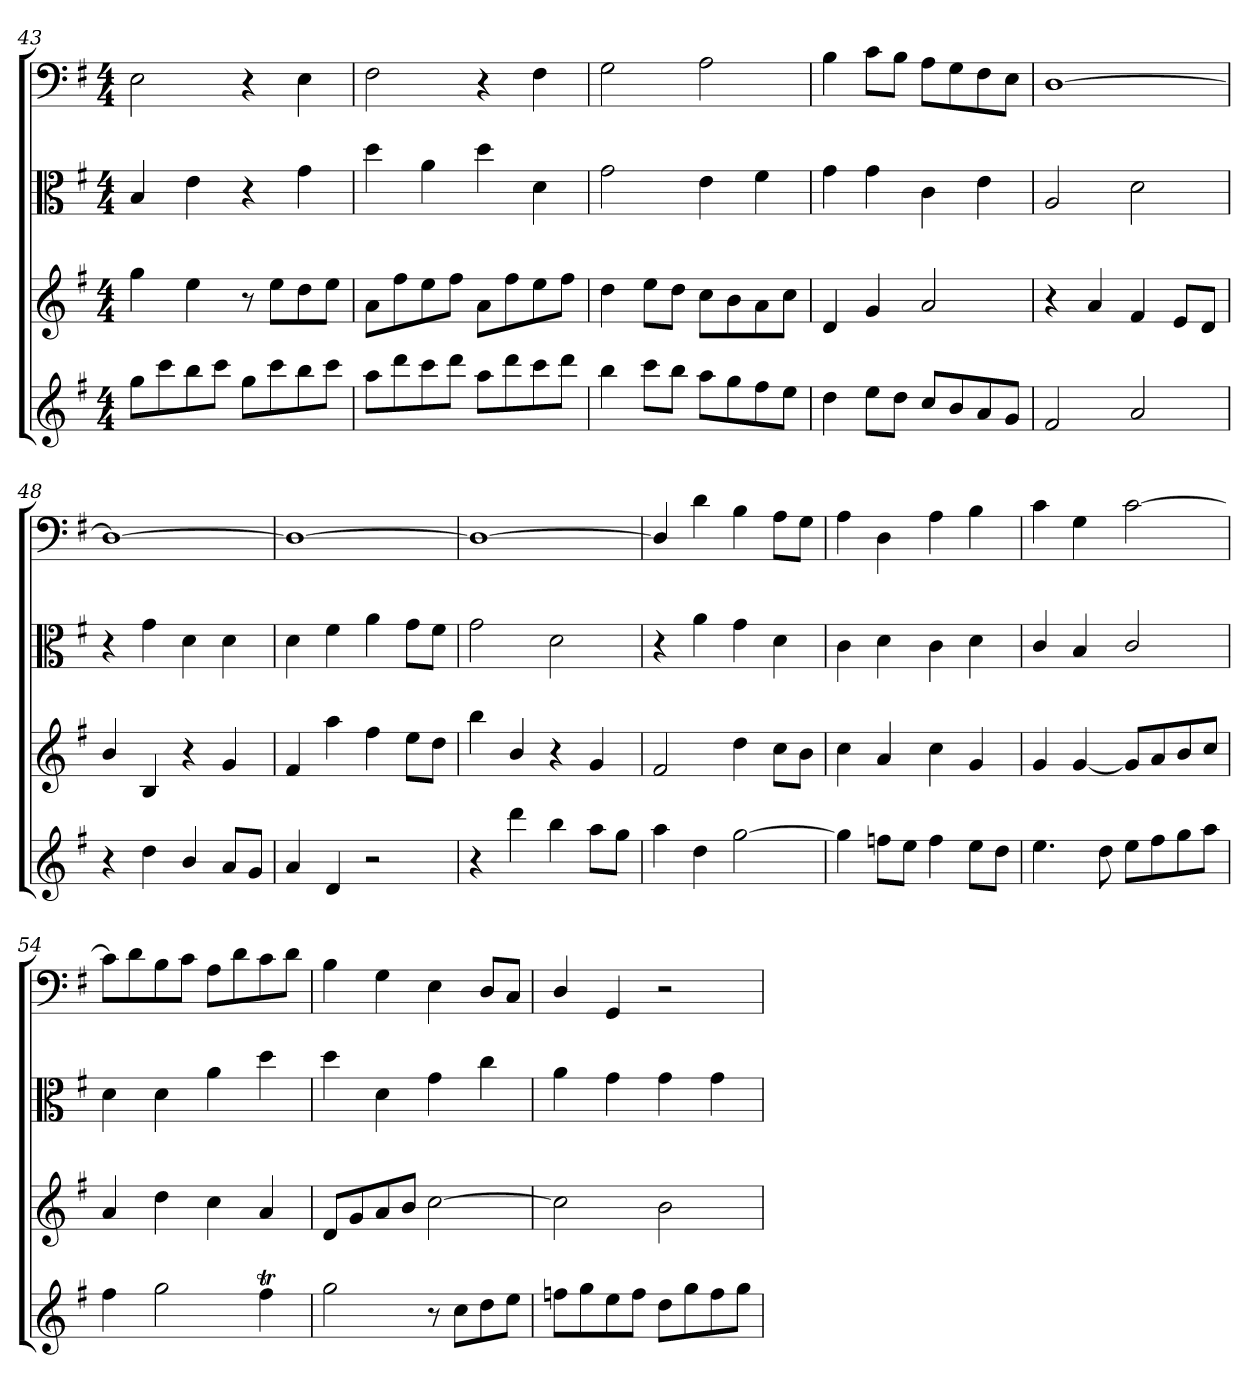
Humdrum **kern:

**kern	**kern	**kern	**kern
*part4	*part3	*part2	*part1
*staff4	*staff3	*staff2	*staff1
*clefG2	*clefG2	*clefC3	*clefF4
*k[f#]	*k[f#]	*k[f#]	*k[f#]
*e:	*e:	*e:	*e:
*M4/4	*M4/4	*M4/4	*M4/4
=43	=43	=43	=43
8gg\L	4gg\	4B/	2E\
8ccc\	.	.	.
8bb\	4ee\	4e\	.
8ccc\J	.	.	.
8gg\L	8r	4r	4r
8ccc\	8ee\L	.	.
8bb\	8dd\	4g\	4E\
8ccc\J	8ee\J	.	.
=44	=44	=44	=44
8aa\L	8a\L	4dd\	2F#\
8ddd\	8ff#\	.	.
8ccc\	8ee\	4a\	.
8ddd\J	8ff#\J	.	.
8aa\L	8a\L	4dd\	4r
8ddd\	8ff#\	.	.
8ccc\	8ee\	4d\	4F#\
8ddd\J	8ff#\J	.	.
=45	=45	=45	=45
4bb\	4dd\	2g\	2G\
8ccc\L	8ee\L	.	.
8bb\J	8dd\J	.	.
8aa\L	8cc\L	4e\	2A\
8gg\	8b\	.	.
8ff#\	8a\	4f#\	.
8ee\J	8cc\J	.	.
=46	=46	=46	=46
4dd\	4d/	4g\	4B\
8ee\L	4g/	4g\	8c\L
8dd\J	.	.	8B\J
8cc/L	2a/	4c\	8A\L
8b/	.	.	8G\
8a/	.	4e\	8F#\
8g/J	.	.	8E\J
=47	=47	=47	=47
2f#/	4r	2A/	[1D\
.	4a/	.	.
2a/	4f#/	2d\	.
.	8e/L	.	.
.	8d/J	.	.
=48	=48	=48	=48
4r	4b/	4r	1D\_
4dd\	4B/	4g\	.
4b/	4r	4d\	.
8a/L	4g/	4d\	.
8g/J	.	.	.
=49	=49	=49	=49
4a/	4f#/	4d\	1D\_
4d/	4aa\	4f#\	.
2r	4ff#\	4a\	.
.	8ee\L	8g\L	.
.	8dd\J	8f#\J	.
=50	=50	=50	=50
4r	4bb\	2g\	1D\_
4ddd\	4b/	.	.
4bb\	4r	2d\	.
8aa\L	4g/	.	.
8gg\J	.	.	.
=51	=51	=51	=51
4aa\	2f#/	4r	4D/]
4dd\	.	4a\	4d\
[2gg\	4dd\	4g\	4B\
.	8cc\L	4d\	8A\L
.	8b\J	.	8G\J
=52	=52	=52	=52
4gg\]	4cc\	4c\	4A\
8ffn\L	4a/	4d\	4D\
8ee\J	.	.	.
4ff\	4cc\	4c\	4A\
8ee\L	4g/	4d\	4B\
8dd\J	.	.	.
=53	=53	=53	=53
4.ee\	4g/	4c/	4c\
.	[4g/	4B/	4G\
8dd\	.	.	.
8ee\L	8g/L]	2c/	[2c\
8ff#\	8a/	.	.
8gg\	8b/	.	.
8aa\J	8cc/J	.	.
=54	=54	=54	=54
4ff#\	4a/	4d\	8c\L]
.	.	.	8d\
2gg\	4dd\	4d\	8B\
.	.	.	8c\J
.	4cc\	4a\	8A\L
.	.	.	8d\
4ff#t\	4a/	4dd\	8c\
.	.	.	8d\J
=55	=55	=55	=55
2gg\	8d/L	4dd\	4B\
.	8g/	.	.
.	8a/	4d\	4G\
.	8b/J	.	.
8r	[2cc\	4g\	4E\
8cc\L	.	.	.
8dd\	.	4cc\	8D/L
8ee\J	.	.	8C/J
=56	=56	=56	=56
8ffn\L	2cc\]	4a\	4D/
8gg\	.	.	.
8ee\	.	4g\	4GG/
8ff\J	.	.	.
8dd\L	2b\	4g\	2r
8gg\	.	.	.
8ff\	.	4g\	.
8gg\J	.	.	.
=	=	=	=
*-	*-	*-	*-
